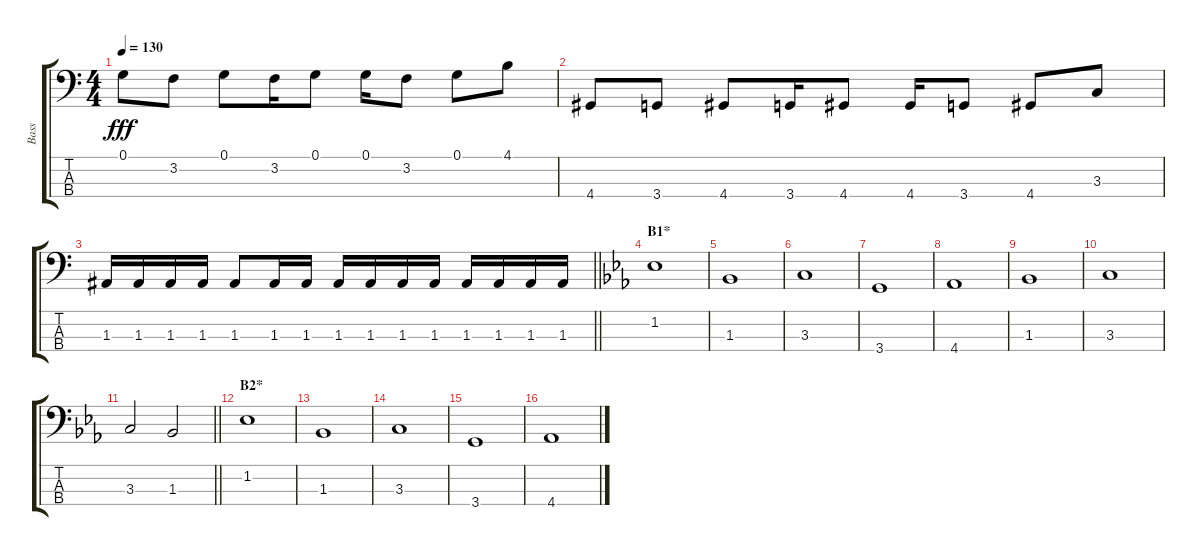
\track ("Bass" "Bass") {instrument fretlessbass}
\staff {score tabs}
\tuning (G2 D2 A1 E1) {hide}
\ts (4 4)
\tempo 130
\clef f4
\ks c
0.1.8{dy fff} 3.2.8 0.1.8 3.2.16 0.1.8 0.1.16 3.2.8 0.1.8 4.1.8 |
4.4.8 3.4.8 4.4.8 3.4.16 4.4.8 4.4.16 3.4.8 4.4.8 3.3.8 |
\barLineRight lightlight
1.3.16 1.3.16 1.3.16 1.3.16 1.3.8 1.3.16 1.3.16 1.3.16 1.3.16 1.3.16 1.3.16 1.3.16 1.3.16 1.3.16 1.3.16 |
\section ("" "B1*")
\ks eb
1.2.1 |
1.3.1 |
3.3.1 |
3.4.1 |
4.4.1 |
1.3.1 |
3.3.1 |
\barLineRight lightlight
3.3.2 1.3.2 |
\section ("" "B2*")
1.2.1 |
1.3.1 |
3.3.1 |
3.4.1 |
4.4.1
